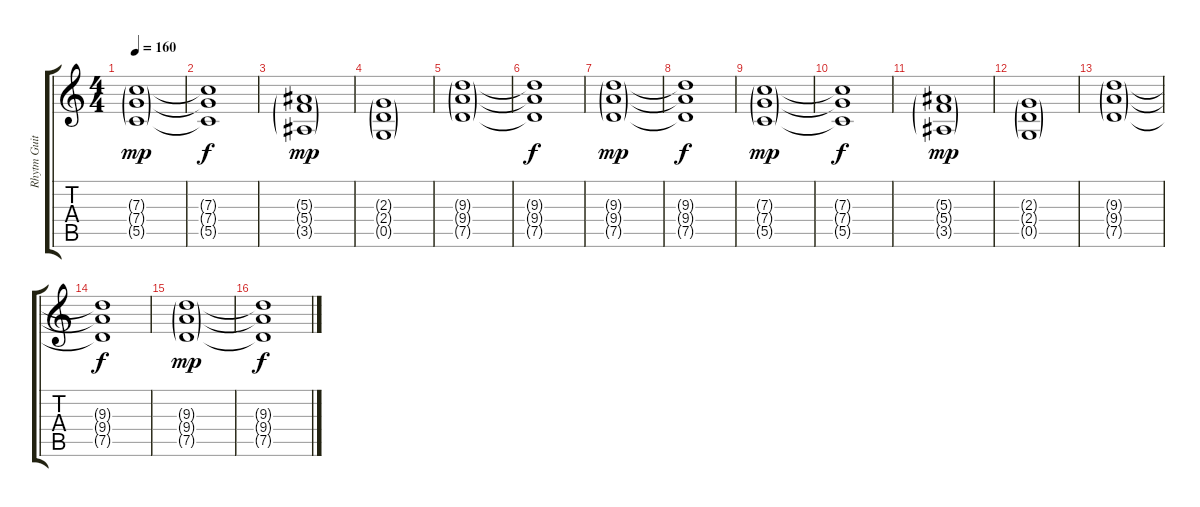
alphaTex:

\track ("Rhytm Guitar" "Rhytm Guit") {instrument distortionguitar}
\staff {score tabs}
\tuning (D4 A3 F3 C3 G2 D2) {hide}
\ts (4 4)
\tempo 160
\clef g2
\ks c
(7.3{g} 7.4{g} 5.5{g}).1{dy mp} |
(7.3{t} 7.4{t} 5.5{t}).1{dy f} |
(5.3{g} 5.4{g} 3.5{g}).1{dy mp} |
(2.3{g} 2.4{g} 0.5{g}).1 |
(9.3{g} 9.4{g} 7.5{g}).1 |
(9.3{t} 9.4{t} 7.5{t}).1{dy f} |
(9.3{g} 9.4{g} 7.5{g}).1{dy mp} |
(9.3{t} 9.4{t} 7.5{t}).1{dy f} |
(7.3{g} 7.4{g} 5.5{g}).1{dy mp} |
(7.3{t} 7.4{t} 5.5{t}).1{dy f} |
(5.3{g} 5.4{g} 3.5{g}).1{dy mp} |
(2.3{g} 2.4{g} 0.5{g}).1 |
(9.3{g} 9.4{g} 7.5{g}).1 |
(9.3{t} 9.4{t} 7.5{t}).1{dy f} |
(9.3{g} 9.4{g} 7.5{g}).1{dy mp} |
(9.3{t} 9.4{t} 7.5{t}).1{dy f}
